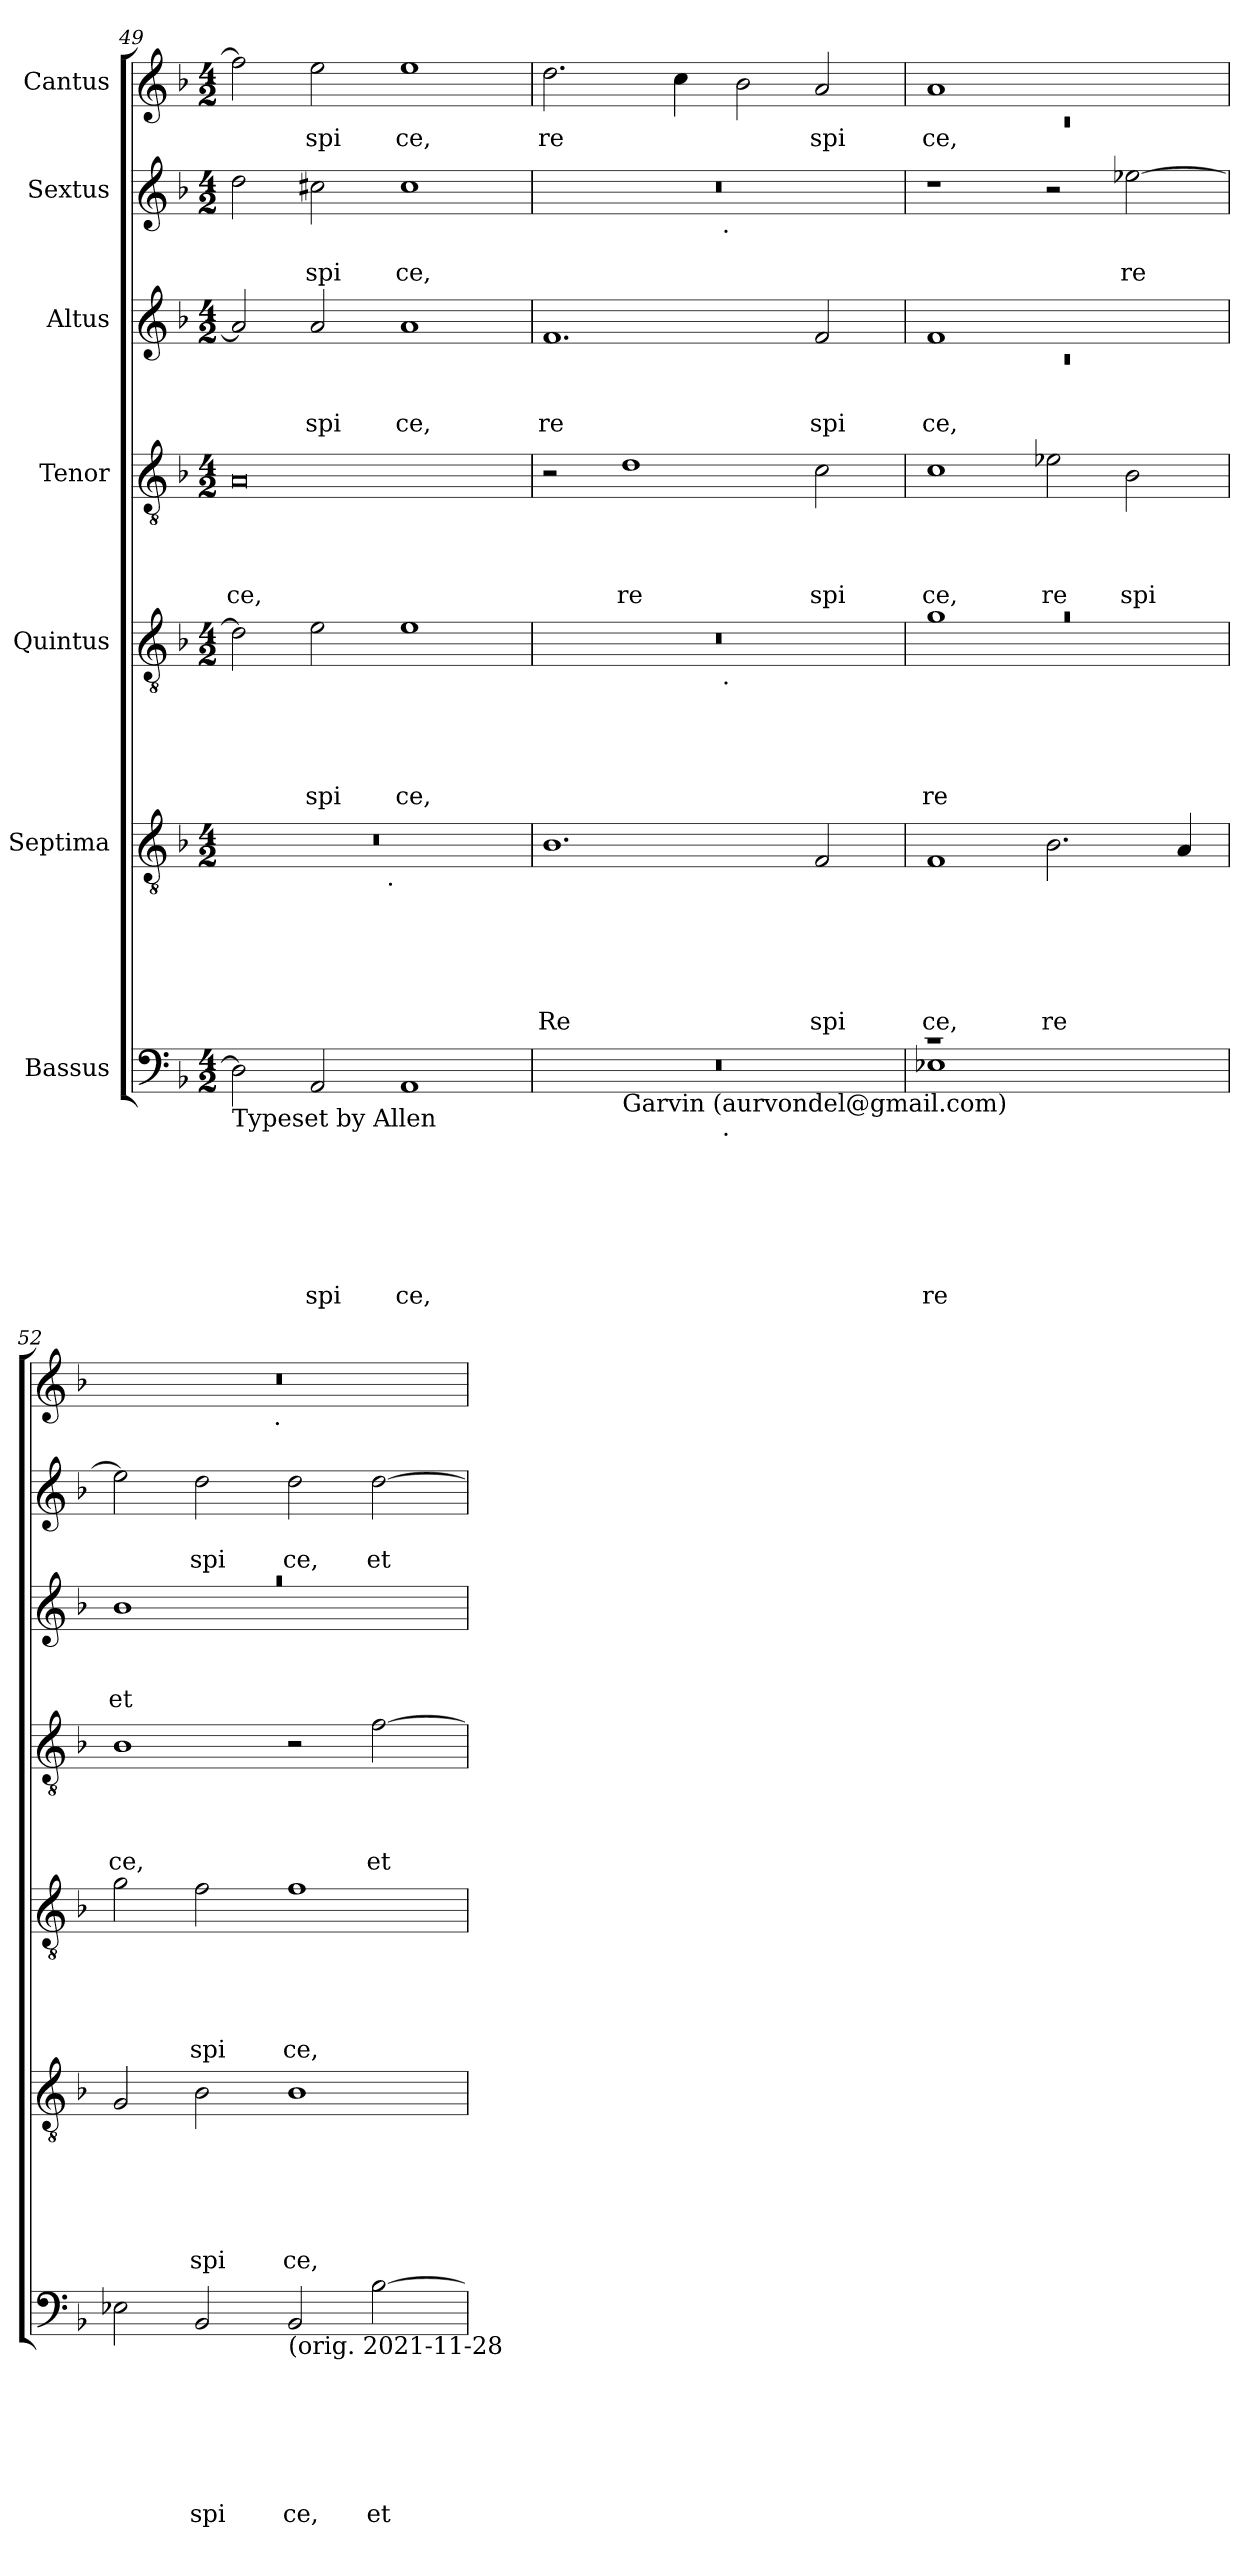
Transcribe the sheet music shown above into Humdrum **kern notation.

**kern	**text	**text	**text	**text	**text	**text	**text	**kern	**text	**text	**text	**text	**text	**text	**kern	**text	**text	**text	**text	**text	**kern	**text	**text	**text	**text	**kern	**text	**text	**text	**kern	**text	**text	**kern	**text
*part7	*part7	*part7	*part7	*part7	*part7	*part7	*part7	*part6	*part6	*part6	*part6	*part6	*part6	*part6	*part5	*part5	*part5	*part5	*part5	*part5	*part4	*part4	*part4	*part4	*part4	*part3	*part3	*part3	*part3	*part2	*part2	*part2	*part1	*part1
*staff7	*staff7	*staff7	*staff7	*staff7	*staff7	*staff7	*staff7	*staff6	*staff6	*staff6	*staff6	*staff6	*staff6	*staff6	*staff5	*staff5	*staff5	*staff5	*staff5	*staff5	*staff4	*staff4	*staff4	*staff4	*staff4	*staff3	*staff3	*staff3	*staff3	*staff2	*staff2	*staff2	*staff1	*staff1
*I"Bassus	*	*	*	*	*	*	*	*I"Septima	*	*	*	*	*	*	*I"Quintus	*	*	*	*	*	*I"Tenor	*	*	*	*	*I"Altus	*	*	*	*I"Sextus	*	*	*I"Cantus	*
*clefF4	*	*	*	*	*	*	*	*clefGv2	*	*	*	*	*	*	*clefGv2	*	*	*	*	*	*clefGv2	*	*	*	*	*clefG2	*	*	*	*clefG2	*	*	*clefG2	*
*ITrd-3c-5	*	*	*	*	*	*	*	*	*	*	*	*	*	*	*ITrd-3c-5	*	*	*	*	*	*ITrd-3c-5	*	*	*	*	*ITrd-3c-5	*	*	*	*ITrd-3c-5	*	*	*ITrd-3c-5	*
*k[b-e-]	*	*	*	*	*	*	*	*k[b-]	*	*	*	*	*	*	*k[b-e-]	*	*	*	*	*	*k[b-e-]	*	*	*	*	*k[b-e-]	*	*	*	*k[b-e-]	*	*	*k[b-e-]	*
*B-:	*	*	*	*	*	*	*	*F:	*	*	*	*	*	*	*B-:	*	*	*	*	*	*B-:	*	*	*	*	*B-:	*	*	*	*B-:	*	*	*B-:	*
*M4/2	*	*	*	*	*	*	*	*M4/2	*	*	*	*	*	*	*M4/2	*	*	*	*	*	*M4/2	*	*	*	*	*M4/2	*	*	*	*M4/2	*	*	*M4/2	*
=49	=49	=49	=49	=49	=49	=49	=49	=49	=49	=49	=49	=49	=49	=49	=49	=49	=49	=49	=49	=49	=49	=49	=49	=49	=49	=49	=49	=49	=49	=49	=49	=49	=49	=49
!LO:TX:b:t=Typeset by Allen	!	!	!	!	!	!	!	!	!	!	!	!	!	!	!	!	!	!	!	!	!	!	!	!	!	!	!	!	!	!	!	!	!	!
!	!	!	!	!	!	!	!	!	!	!	!	!	!	!	!	!	!	!	!	!	!	!	!	!	!LO:LY:b	!	!	!	!	!	!	!	!	!
*	*	*	*	*	*	*	*	*^	*	*	*	*	*	*	*	*	*	*	*	*	*	*	*	*	*	*	*	*	*	*	*	*	*	*
2G\]	.	.	.	.	.	.	.	0r	2ryy	.	.	.	.	.	.	2g\]	.	.	.	.	.	0d	.	.	.	ce,	2dd/]	.	.	.	2gg\	.	.	2bb-\]	.
!	!	!	!	!	!	!	!LO:LY:b	!	!	!	!	!	!	!	!	!	!	!	!	!	!LO:LY:b	!	!	!	!	!	!	!	!	!LO:LY:b	!	!	!LO:LY:b	!	!LO:LY:b
2D/	.	.	.	.	.	.	spi	.	4...ryy	.	.	.	.	.	.	2a\	.	.	.	.	spi	.	.	.	.	.	2dd/	.	.	spi	2ff#X\	.	spi	2aa\	spi
!	!	!	!	!	!	!	!	!	!LO:TX:b:t=.	!	!	!	!	!	!	!	!	!	!	!	!	!	!	!	!	!	!	!	!	!	!	!	!	!	!
.	.	.	.	.	.	.	.	.	1ryy	.	.	.	.	.	.	.	.	.	.	.	.	.	.	.	.	.	.	.	.	.	.	.	.	.	.
!	!	!	!	!	!	!	!LO:LY:b	!	!	!	!	!	!	!	!	!	!	!	!	!	!LO:LY:b	!	!	!	!	!	!	!	!	!LO:LY:b	!	!	!LO:LY:b	!	!LO:LY:b
1D	.	.	.	.	.	.	ce,	.	.	.	.	.	.	.	.	1a	.	.	.	.	ce,	.	.	.	.	.	1dd	.	.	ce,	1ff#	.	ce,	1aa	ce,
.	.	.	.	.	.	.	.	.	32ryy	.	.	.	.	.	.	.	.	.	.	.	.	.	.	.	.	.	.	.	.	.	.	.	.	.	.
=50	=50	=50	=50	=50	=50	=50	=50	=50	=50	=50	=50	=50	=50	=50	=50	=50	=50	=50	=50	=50	=50	=50	=50	=50	=50	=50	=50	=50	=50	=50	=50	=50	=50	=50	=50
!	!	!	!	!	!	!	!	!	!	!	!	!	!	!	!LO:LY:b	!	!	!	!	!	!	!	!	!	!	!	!	!	!	!LO:LY:b	!	!	!	!	!LO:LY:b
*^	*	*	*	*	*	*	*	*	*	*	*	*	*	*	*	*^	*	*	*	*	*	*	*	*	*	*	*	*	*	*	*^	*	*	*	*
*	*^	*	*	*	*	*	*	*	*v	*v	*	*	*	*	*	*	*	*	*	*	*	*	*	*	*	*	*	*	*	*	*	*	*	*	*	*	*	*
0r	2ryy	2ryy	.	.	.	.	.	.	.	1.B-	.	.	.	.	.	Re	0r	2ryy	.	.	.	.	.	2r	.	.	.	.	1.b-	.	.	re	0r	2ryy	.	.	2.gg\	re
!	!LO:TX:b:t=Garvin (aurvondel@gmail.com)	!	!	!	!	!	!	!	!	!	!	!	!	!	!	!	!	!	!	!	!	!	!	!	!	!	!	!	!	!	!	!	!	!	!	!	!	!
!	!	!	!	!	!	!	!	!	!	!	!	!	!	!	!	!	!	!	!	!	!	!	!	!	!	!	!	!LO:LY:b	!	!	!	!	!	!	!	!	!	!
.	1.ryy	4...ryy	.	.	.	.	.	.	.	.	.	.	.	.	.	.	.	4...ryy	.	.	.	.	.	1g	.	.	.	re	.	.	.	.	.	4...ryy	.	.	.	.
.	.	.	.	.	.	.	.	.	.	.	.	.	.	.	.	.	.	.	.	.	.	.	.	.	.	.	.	.	.	.	.	.	.	.	.	.	4ff\	.
!	!	!	!	!	!	!	!	!	!	!	!	!	!	!	!	!	!	!	!	!	!	!	!	!	!	!	!	!	!	!	!	!	!	!LO:TX:b:t=.	!	!	!	!
!	!	!	!	!	!	!	!	!	!	!	!	!	!	!	!	!	!	!LO:TX:b:t=.	!	!	!	!	!	!	!	!	!	!	!	!	!	!	!	!	!	!	!	!
!	!	!LO:TX:b:t=.	!	!	!	!	!	!	!	!	!	!	!	!	!	!	!	!	!	!	!	!	!	!	!	!	!	!	!	!	!	!	!	!	!	!	!	!
.	.	1ryy	.	.	.	.	.	.	.	.	.	.	.	.	.	.	.	1ryy	.	.	.	.	.	.	.	.	.	.	.	.	.	.	.	1ryy	.	.	.	.
.	.	.	.	.	.	.	.	.	.	.	.	.	.	.	.	.	.	.	.	.	.	.	.	.	.	.	.	.	.	.	.	.	.	.	.	.	2ee-\	.
!	!	!	!	!	!	!	!	!	!	!	!	!	!	!	!	!LO:LY:b	!	!	!	!	!	!	!	!	!	!	!	!LO:LY:b	!	!	!	!LO:LY:b	!	!	!	!	!	!LO:LY:b
.	.	.	.	.	.	.	.	.	.	2F/	.	.	.	.	.	spi	.	.	.	.	.	.	.	2f\	.	.	.	spi	2b-/	.	.	spi	.	.	.	.	2dd/	spi
.	.	32ryy	.	.	.	.	.	.	.	.	.	.	.	.	.	.	.	32ryy	.	.	.	.	.	.	.	.	.	.	.	.	.	.	.	32ryy	.	.	.	.
=51	=51	=51	=51	=51	=51	=51	=51	=51	=51	=51	=51	=51	=51	=51	=51	=51	=51	=51	=51	=51	=51	=51	=51	=51	=51	=51	=51	=51	=51	=51	=51	=51	=51	=51	=51	=51	=51	=51
*	*	*	*	*	*	*	*	*	*	*	*	*	*	*	*	*	*	*	*	*	*	*	*	*	*	*	*	*	*^	*	*	*	*	*	*	*	*^	*
!	!	!	!	!	!	!	!	!	!LO:LY:b	!	!	!	!	!	!	!LO:LY:b	!LO:N:vis=1	!	!	!	!	!	!LO:LY:b	!	!	!	!	!LO:LY:b	!	!LO:N:vis=1	!	!	!LO:LY:b	!	!	!	!	!	!LO:N:vis=1	!LO:LY:b
*	*v	*v	*	*	*	*	*	*	*	*	*	*	*	*	*	*	*	*	*	*	*	*	*	*	*	*	*	*	*	*	*	*	*	*v	*v	*	*	*	*	*
1rc	1A-X	.	.	.	.	.	.	re	1F	.	.	.	.	.	ce,	0ra	1cc	.	.	.	.	re	1f	.	.	.	ce,	1b-	0rc	.	.	ce,	1r	.	.	1dd	0rc	ce,
!	!	!	!	!	!	!	!	!	!	!	!	!	!	!	!LO:LY:b	!	!	!	!	!	!	!	!	!	!	!	!LO:LY:b	!	!	!	!	!	!	!	!	!	!	!
1ryy	1ryy	.	.	.	.	.	.	.	2.B-\	.	.	.	.	.	re	.	1ryy	.	.	.	.	.	2a-X\	.	.	.	re	1ryy	.	.	.	.	2r	.	.	1ryy	.	.
!	!	!	!	!	!	!	!	!	!	!	!	!	!	!	!	!	!	!	!	!	!	!	!	!	!	!	!LO:LY:b	!	!	!	!	!	!	!	!LO:LY:b	!	!	!
.	.	.	.	.	.	.	.	.	.	.	.	.	.	.	.	.	.	.	.	.	.	.	2e-\	.	.	.	spi	.	.	.	.	.	[>2aa-X\	.	re	.	.	.
.	.	.	.	.	.	.	.	.	4A/	.	.	.	.	.	.	.	.	.	.	.	.	.	.	.	.	.	.	.	.	.	.	.	.	.	.	.	.	.
*v	*v	*	*	*	*	*	*	*	*	*	*	*	*	*	*	*v	*v	*	*	*	*	*	*	*	*	*	*	*	*	*	*	*	*	*	*	*	*	*
=52	=52	=52	=52	=52	=52	=52	=52	=52	=52	=52	=52	=52	=52	=52	=52	=52	=52	=52	=52	=52	=52	=52	=52	=52	=52	=52	=52	=52	=52	=52	=52	=52	=52	=52	=52	=52
!	!	!	!	!	!	!	!	!	!	!	!	!	!	!	!	!	!	!	!	!	!	!	!	!	!LO:LY:b	!LO:N:vis=1	!	!	!	!LO:LY:b	!	!	!	!	!	!
2A-\	.	.	.	.	.	.	.	2G/	.	.	.	.	.	.	2cc\	.	.	.	.	.	1e-	.	.	.	ce,	0raa	1ee-	.	.	et	2aa-\]	.	.	0r	2ryy	.
!	!	!	!	!	!	!	!LO:LY:b	!	!	!	!	!	!	!LO:LY:b	!	!	!	!	!	!LO:LY:b	!	!	!	!	!	!	!	!	!	!	!	!	!LO:LY:b	!	!	!
2E-/	.	.	.	.	.	.	spi	2B-\	.	.	.	.	.	spi	2b-\	.	.	.	.	spi	.	.	.	.	.	.	.	.	.	.	2gg\	.	spi	.	4...ryy	.
!	!	!	!	!	!	!	!	!	!	!	!	!	!	!	!	!	!	!	!	!	!	!	!	!	!	!	!	!	!	!	!	!	!	!	!LO:TX:b:t=.	!
.	.	.	.	.	.	.	.	.	.	.	.	.	.	.	.	.	.	.	.	.	.	.	.	.	.	.	.	.	.	.	.	.	.	.	1ryy	.
!LO:TX:b:t=(orig. 2021-11-28	!	!	!	!	!	!	!	!	!	!	!	!	!	!	!	!	!	!	!	!	!	!	!	!	!	!	!	!	!	!	!	!	!	!	!	!
!	!	!	!	!	!	!	!LO:LY:b	!	!	!	!	!	!	!LO:LY:b	!	!	!	!	!	!LO:LY:b	!	!	!	!	!	!	!	!	!	!	!	!	!LO:LY:b	!	!	!
2E-/	.	.	.	.	.	.	ce,	1B-	.	.	.	.	.	ce,	1b-	.	.	.	.	ce,	2r	.	.	.	.	.	1ryy	.	.	.	2gg\	.	ce,	.	.	.
!	!	!	!	!	!	!	!LO:LY:b	!	!	!	!	!	!	!	!	!	!	!	!	!	!	!	!	!	!LO:LY:b	!	!	!	!	!	!	!	!LO:LY:b	!	!	!
[>2e-\	.	.	.	.	.	.	et	.	.	.	.	.	.	.	.	.	.	.	.	.	[>2b-\	.	.	.	et	.	.	.	.	.	[>2gg\	.	et	.	.	.
.	.	.	.	.	.	.	.	.	.	.	.	.	.	.	.	.	.	.	.	.	.	.	.	.	.	.	.	.	.	.	.	.	.	.	32ryy	.
*	*	*	*	*	*	*	*	*	*	*	*	*	*	*	*	*	*	*	*	*	*	*	*	*	*	*v	*v	*	*	*	*	*	*	*v	*v	*
=	=	=	=	=	=	=	=	=	=	=	=	=	=	=	=	=	=	=	=	=	=	=	=	=	=	=	=	=	=	=	=	=	=	=
*-	*-	*-	*-	*-	*-	*-	*-	*-	*-	*-	*-	*-	*-	*-	*-	*-	*-	*-	*-	*-	*-	*-	*-	*-	*-	*-	*-	*-	*-	*-	*-	*-	*-	*-
